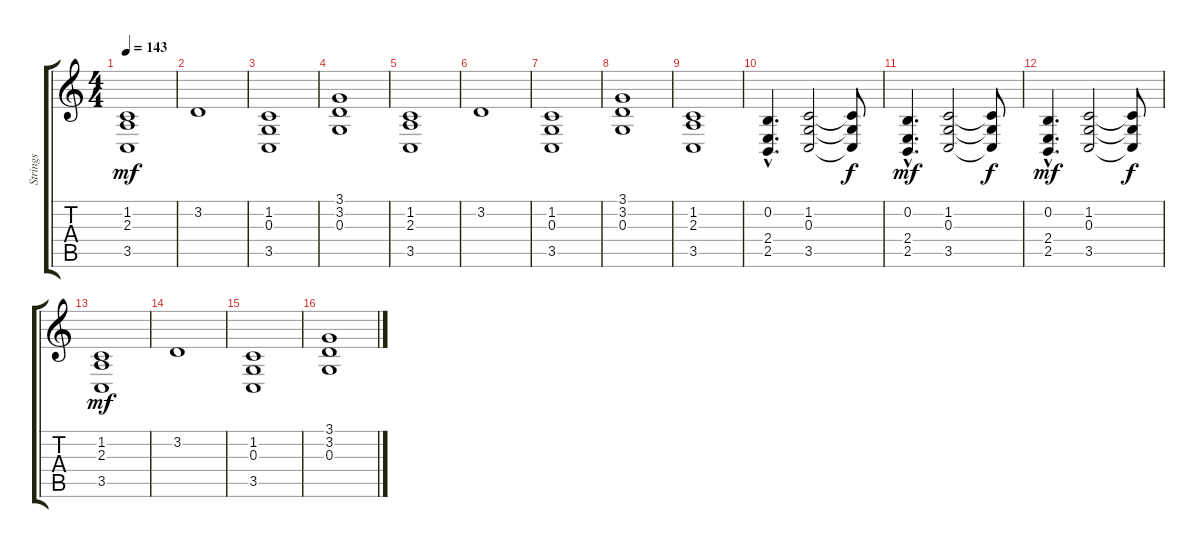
\track ("Strings" "Strings") {instrument stringensemble1}
\staff {score tabs}
\tuning (E4 B3 G3 D3 A2 E2) {hide}
\ts (4 4)
\tempo 143
\clef g2
\ks c
(1.2 2.3 3.5).1{dy mf} |
3.2.1 |
(1.2 0.3 3.5).1 |
(3.1 3.2 0.3).1 |
(1.2 2.3 3.5).1 |
3.2.1 |
(1.2 0.3 3.5).1 |
(3.1 3.2 0.3).1 |
(1.2 2.3 3.5).1 |
(0.2{hac} 2.4{hac} 2.5{hac}).4{d} (1.2 0.3 3.5).2 (1.2{t} 0.3{t} 3.5{t}).8{dy f} |
(0.2{hac} 2.4{hac} 2.5{hac}).4{d dy mf} (1.2 0.3 3.5).2 (1.2{t} 0.3{t} 3.5{t}).8{dy f} |
(0.2{hac} 2.4{hac} 2.5{hac}).4{d dy mf} (1.2 0.3 3.5).2 (1.2{t} 0.3{t} 3.5{t}).8{dy f} |
(1.2 2.3 3.5).1{dy mf} |
3.2.1 |
(1.2 0.3 3.5).1 |
(3.1 3.2 0.3).1
